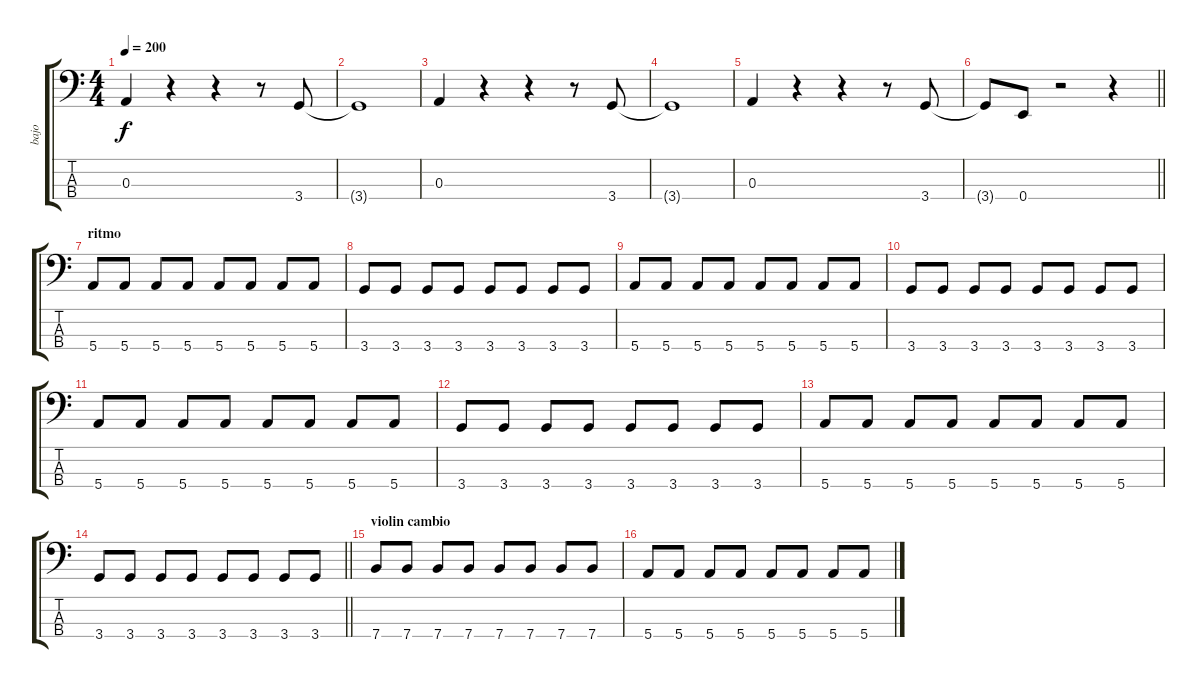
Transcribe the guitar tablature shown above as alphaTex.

\track ("bajo" "bajo") {instrument electricbassfinger}
\staff {score tabs}
\tuning (G2 D2 A1 E1) {hide}
\ts (4 4)
\tempo 200
\clef f4
\ks c
0.3.4{dy f} r.4 r.4 r.8 3.4.8 |
3.4{t}.1 |
0.3.4 r.4 r.4 r.8 3.4.8 |
3.4{t}.1 |
0.3.4 r.4 r.4 r.8 3.4.8 |
\barLineRight lightlight
3.4{t}.8 0.4.8 r.2 r.4 |
\section ("" "ritmo")
5.4.8 5.4.8 5.4.8 5.4.8 5.4.8 5.4.8 5.4.8 5.4.8 |
3.4.8 3.4.8 3.4.8 3.4.8 3.4.8 3.4.8 3.4.8 3.4.8 |
5.4.8 5.4.8 5.4.8 5.4.8 5.4.8 5.4.8 5.4.8 5.4.8 |
3.4.8 3.4.8 3.4.8 3.4.8 3.4.8 3.4.8 3.4.8 3.4.8 |
5.4.8 5.4.8 5.4.8 5.4.8 5.4.8 5.4.8 5.4.8 5.4.8 |
3.4.8 3.4.8 3.4.8 3.4.8 3.4.8 3.4.8 3.4.8 3.4.8 |
5.4.8 5.4.8 5.4.8 5.4.8 5.4.8 5.4.8 5.4.8 5.4.8 |
\barLineRight lightlight
3.4.8 3.4.8 3.4.8 3.4.8 3.4.8 3.4.8 3.4.8 3.4.8 |
\section ("" "violin cambio")
7.4.8 7.4.8 7.4.8 7.4.8 7.4.8 7.4.8 7.4.8 7.4.8 |
5.4.8 5.4.8 5.4.8 5.4.8 5.4.8 5.4.8 5.4.8 5.4.8
